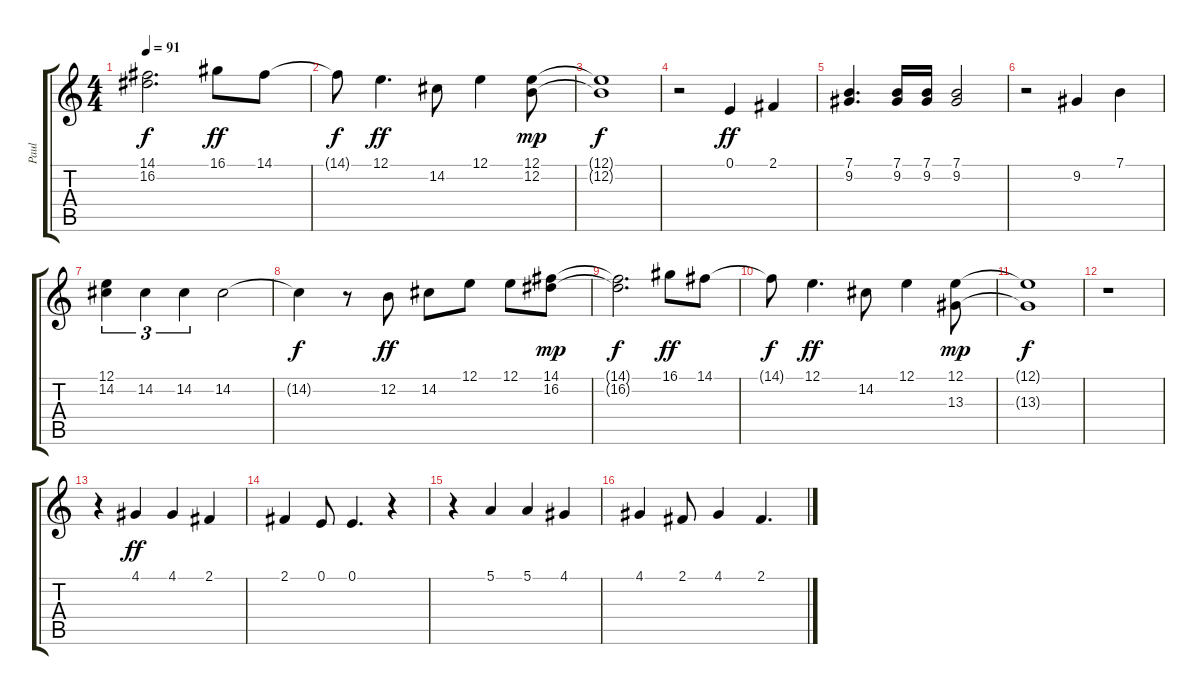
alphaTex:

\track ("Paul" "Paul") {instrument baritonesax}
\staff {score tabs}
\tuning (E4 B3 G3 D3 A2 E2) {hide}
\ts (4 4)
\tempo 91
\clef g2
\ks c
(14.1{t} 16.2{t}).2{d dy f} 16.1.8{dy ff} 14.1.8 |
14.1{t}.8{dy f} 12.1.4{d dy ff} 14.2.8 12.1.4 (12.1 12.2).8{dy mp} |
(12.1{t} 12.2{t}).1{dy f} |
r.2 0.1.4{dy ff} 2.1.4 |
(7.1 9.2).4{d} (7.1 9.2).16 (7.1 9.2).16 (7.1 9.2).2 |
r.2 9.2.4 7.1.4 |
(12.1 14.2).4{tu (3 2)} 14.2.4{tu (3 2)} 14.2.4{tu (3 2)} 14.2.2 |
14.2{t}.4{dy f} r.8 12.2.8{dy ff} 14.2.8 12.1.8 12.1.8 (14.1 16.2).8{dy mp} |
(14.1{t} 16.2{t}).2{d dy f} 16.1.8{dy ff} 14.1.8 |
14.1{t}.8{dy f} 12.1.4{d dy ff} 14.2.8 12.1.4 (12.1 13.3).8{dy mp} |
(12.1{t} 13.3{t}).1{dy f} |
r.1 |
r.4 4.1.4{dy ff} 4.1.4 2.1.4 |
2.1.4 0.1.8 0.1.4{d} r.4 |
r.4 5.1.4 5.1.4 4.1.4 |
4.1.4 2.1.8 4.1.4 2.1.4{d}
